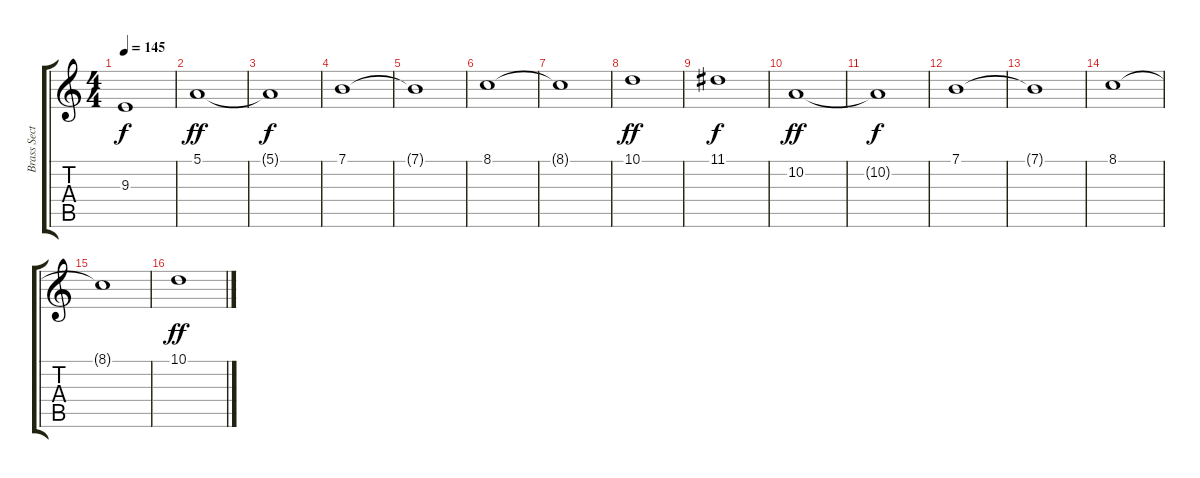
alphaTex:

\track ("Brass Section" "Brass Sect") {instrument synthbrass1}
\staff {score tabs}
\tuning (E4 B3 G3 D3 A2 E2) {hide}
\ts (4 4)
\tempo 145
\clef g2
\ks c
9.3{t}.1{dy f} |
5.1.1{dy ff} |
5.1{t}.1{dy f} |
7.1.1 |
7.1{t}.1 |
8.1.1 |
8.1{t}.1 |
10.1.1{dy ff} |
11.1.1{dy f} |
10.2.1{dy ff} |
10.2{t}.1{dy f} |
7.1.1 |
7.1{t}.1 |
8.1.1 |
8.1{t}.1 |
10.1.1{dy ff}
